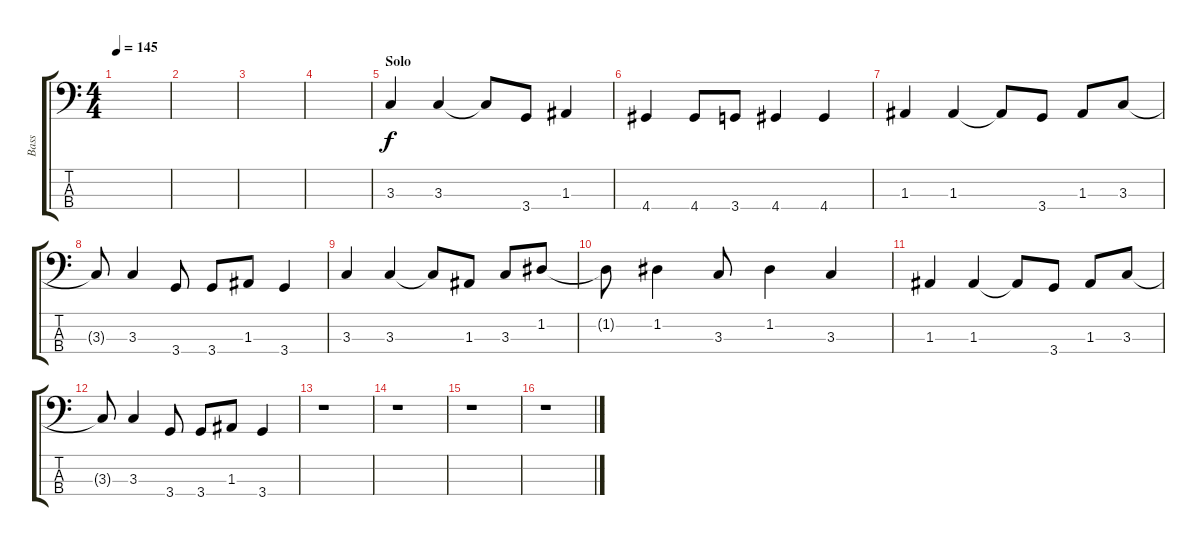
\track ("Bass" "Bass") {instrument electricbasspick}
\staff {score tabs}
\tuning (G2 D2 A1 E1) {hide}
\ts (4 4)
\tempo 145
\clef f4
\ks c
|
|
|
|
\section ("" "Solo")
3.3.4 3.3.4 3.3{t}.8 3.4.8 1.3.4 |
4.4.4 4.4.8 3.4.8 4.4.4 4.4.4 |
1.3.4 1.3.4 1.3{t}.8 3.4.8 1.3.8 3.3.8 |
3.3{t}.8 3.3.4 3.4.8 3.4.8 1.3.8 3.4.4 |
3.3.4 3.3.4 3.3{t}.8 1.3.8 3.3.8 1.2.8 |
1.2{t}.8 1.2.4 3.3.8 1.2.4 3.3.4 |
1.3.4 1.3.4 1.3{t}.8 3.4.8 1.3.8 3.3.8 |
3.3{t}.8 3.3.4 3.4.8 3.4.8 1.3.8 3.4.4 |
r.1 |
r.1 |
r.1 |
r.1
